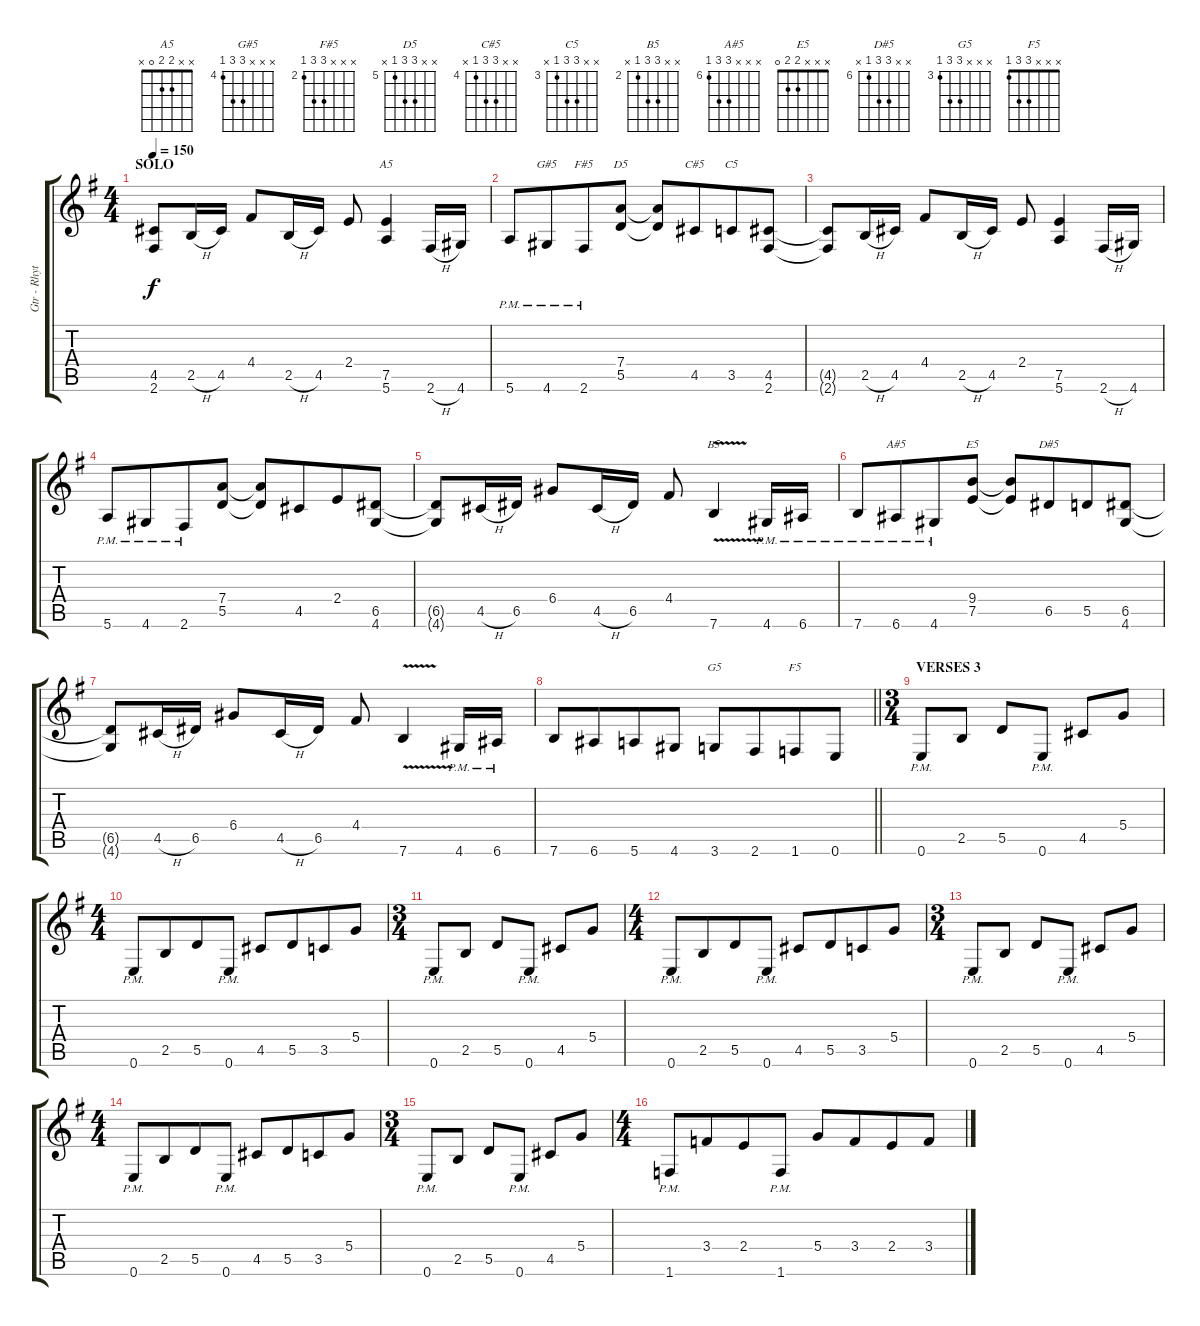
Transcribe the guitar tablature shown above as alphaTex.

\track ("Gtr - Rhythm" "Gtr - Rhyt") {instrument overdrivenguitar}
\staff {score tabs}
\tuning (E4 B3 G3 D3 A2 E2) {hide}
\chord ("A5" x x 2 2 0 x)
\chord ("G#5" x x x 6 6 4) {firstfret 4}
\chord ("F#5" x x x 4 4 2) {firstfret 2}
\chord ("D5" x x 7 7 5 x) {firstfret 5}
\chord ("C#5" x x 6 6 4 x) {firstfret 4}
\chord ("C5" x x 5 5 3 x) {firstfret 3}
\chord ("B5" x x 4 4 2 x) {firstfret 2}
\chord ("A#5" x x x 8 8 6) {firstfret 6}
\chord ("E5" x x x 2 2 0)
\chord ("D#5" x x 8 8 6 x) {firstfret 6}
\chord ("G5" x x x 5 5 3) {firstfret 3}
\chord ("F5" x x x 3 3 1)
\ts (4 4)
\section ("" "SOLO")
\tempo 150
\clef g2
\ks eminor
(4.5{t} 2.6{t}).8{dy f} 2.5{h}.16 4.5.16 4.4.8 2.5{h}.16 4.5.16 2.4.8 (7.5 5.6).4{ch "A5"} 2.6{h}.16 4.6.16 |
5.6{pm}.8 4.6{pm}.8{ch "G#5" beam merge} 2.6{pm}.8{ch "F#5"} (7.4 5.5).8{ch "D5"} (7.4{t} 5.5{t}).8 4.5.8{ch "C#5" beam merge} 3.5.8{ch "C5"} (4.5 2.6).8 |
(4.5{t} 2.6{t}).8 2.5{h}.16 4.5.16 4.4.8 2.5{h}.16 4.5.16 2.4.8 (7.5 5.6).4 2.6{h}.16 4.6.16 |
5.6{pm}.8 4.6{pm}.8{beam merge} 2.6{pm}.8 (7.4 5.5).8 (7.4{t} 5.5{t}).8 4.5.8{beam merge} 2.4.8 (6.5 4.6).8 |
(6.5{t} 4.6{t}).8 4.5{h}.16 6.5.16 6.4.8 4.5{h}.16 6.5.16 4.4.8 7.6{v}.4{ch "B5"} 4.6{pm}.16 6.6{pm}.16 |
7.6{pm}.8 6.6{pm}.8{ch "A#5" beam merge} 4.6{pm}.8 (9.4 7.5).8{ch "E5"} (9.4{t} 7.5{t}).8 6.5.8{ch "D#5" beam merge} 5.5.8 (6.5 4.6).8 |
(6.5{t} 4.6{t}).8 4.5{h}.16 6.5.16 6.4.8 4.5{h}.16 6.5.16 4.4.8 7.6{v}.4 4.6{pm}.16 6.6{pm}.16 |
\barLineRight lightlight
7.6.8 6.6.8{beam merge} 5.6.8 4.6.8 3.6.8{ch "G5"} 2.6.8{beam merge} 1.6.8{ch "F5"} 0.6.8 |
\ts (3 4)
\section ("" "VERSES 3")
0.6{pm}.8 2.5.8 5.5.8 0.6{pm}.8{beam split} 4.5.8 5.4.8 |
\ts (4 4)
0.6{pm}.8 2.5.8{beam merge} 5.5.8 0.6{pm}.8{beam split} 4.5.8 5.5.8{beam merge} 3.5.8 5.4.8 |
\ts (3 4)
0.6{pm}.8 2.5.8 5.5.8 0.6{pm}.8{beam split} 4.5.8 5.4.8 |
\ts (4 4)
0.6{pm}.8 2.5.8{beam merge} 5.5.8 0.6{pm}.8{beam split} 4.5.8 5.5.8{beam merge} 3.5.8 5.4.8 |
\ts (3 4)
0.6{pm}.8 2.5.8 5.5.8 0.6{pm}.8{beam split} 4.5.8 5.4.8 |
\ts (4 4)
0.6{pm}.8 2.5.8{beam merge} 5.5.8 0.6{pm}.8{beam split} 4.5.8 5.5.8{beam merge} 3.5.8 5.4.8 |
\ts (3 4)
0.6{pm}.8 2.5.8 5.5.8 0.6{pm}.8{beam split} 4.5.8 5.4.8 |
\ts (4 4)
1.6{pm}.8 3.4.8{beam merge} 2.4.8 1.6{pm}.8{beam split} 5.4.8 3.4.8{beam merge} 2.4.8 3.4.8
